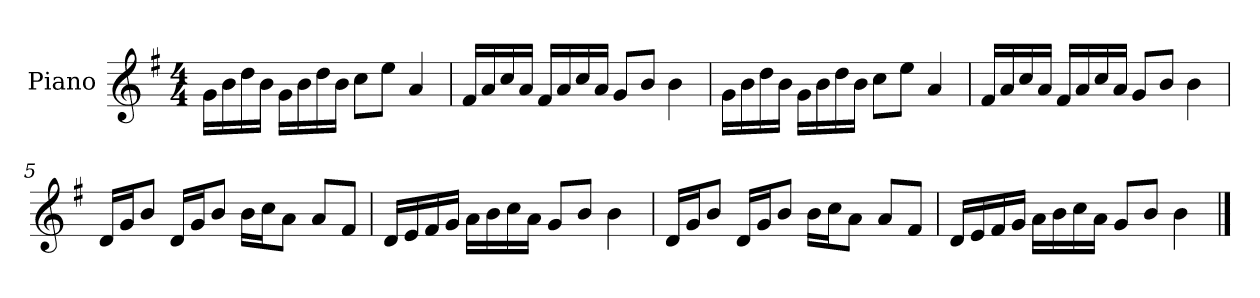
**kern
*part1
*staff1
*I"Piano
*I'P-no
*clefG2
*k[f#]
*M4/4
*MM90
=1
16g\LL
16b\
16dd\
16b\JJ
16g\LL
16b\
16dd\
16b\JJ
8cc\L
8ee\J
4a/
=2
16f#/LL
16a/
16cc/
16a/JJ
16f#/LL
16a/
16cc/
16a/JJ
8g/L
8b/J
4b\
=3
16g\LL
16b\
16dd\
16b\JJ
16g\LL
16b\
16dd\
16b\JJ
8cc\L
8ee\J
4a/
!!LO:LB:g=z
=4
16f#/LL
16a/
16cc/
16a/JJ
16f#/LL
16a/
16cc/
16a/JJ
8g/L
8b/J
4b\
=5
16d/LL
16g/J
8b/J
16d/LL
16g/J
8b/J
16b\LL
16cc\J
8a\J
8a/L
8f#/J
=6
16d/LL
16e/
16f#/
16g/JJ
16a\LL
16b\
16cc\
16a\JJ
8g/L
8b/J
4b\
=7
16d/LL
16g/J
8b/J
16d/LL
16g/J
8b/J
16b\LL
16cc\J
8a\J
8a/L
8f#/J
!!LO:LB:g=z
=8
16d/LL
16e/
16f#/
16g/JJ
16a\LL
16b\
16cc\
16a\JJ
8g/L
8b/J
4b\
==
*-
